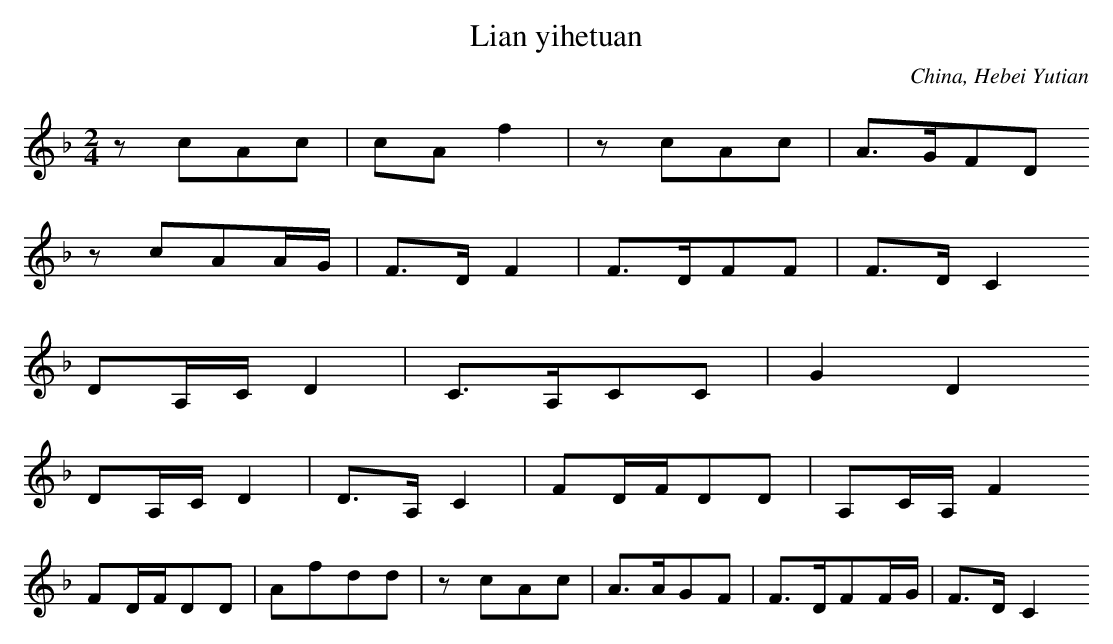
X:1
T: Lian yihetuan
O: China, Hebei Yutian
M: 2/4
L: 1/16
K: F
z2c2A2c2 | c2A2f4 | z2c2A2c2 | A3GF2D2
z2c2A2AG | F3DF4 | F3DF2F2 | F3DC4
D2A,CD4 | C3A,C2C2 | G4D4
D2A,CD4 | D3A,C4 | F2DFD2D2 | A,2CA,F4
F2DFD2D2 | A2f2d2d2 | z2c2A2c2 | A3AG2F2 | F3DF2FG | F3DC4
